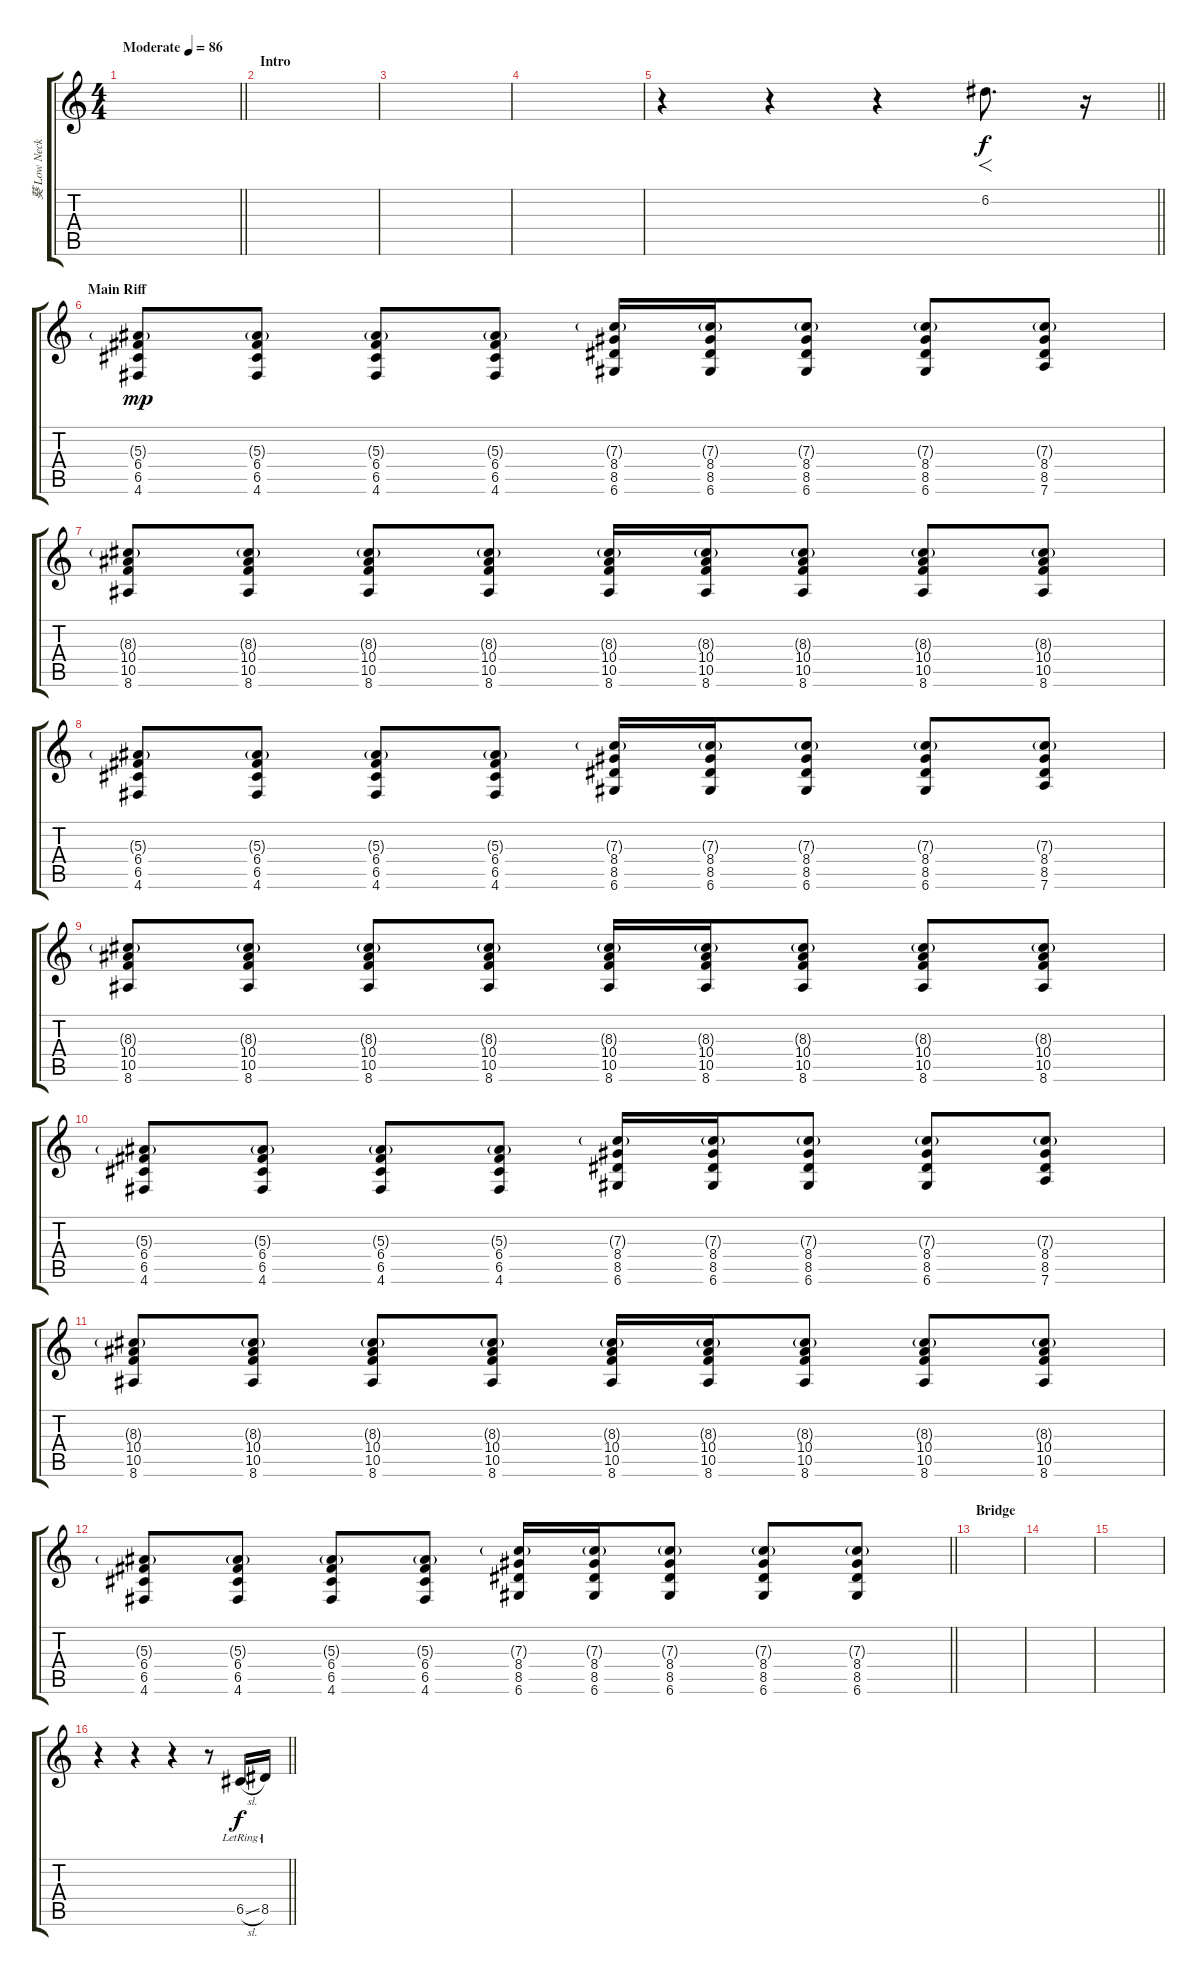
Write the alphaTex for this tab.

\track ("葵 Low Neck" "葵 Low Neck") {instrument overdrivenguitar}
\staff {score tabs}
\tuning (D4 A3 F3 C3 G2 D2) {hide}
\ts (4 4)
\tempo (86 "Moderate")
\clef g2
\barLineRight lightlight
\ks c
|
\section ("" "Intro")
|
|
|
\barLineRight lightlight
r.4 r.4 r.4 6.2.8{f d volume 16 balance 8} r.16{volume 11 balance 2} |
\section ("" "Main Riff")
(5.3{g} 6.4 6.5 4.6).8{dy mp} (5.3{g} 6.4 6.5 4.6).8 (5.3{g} 6.4 6.5 4.6).8 (5.3{g} 6.4 6.5 4.6).8 (7.3{g} 8.4 8.5 6.6).16 (7.3{g} 8.4 8.5 6.6).16 (7.3{g} 8.4 8.5 6.6).8 (7.3{g} 8.4 8.5 6.6).8 (7.3{g} 8.4 8.5 7.6).8 |
(8.3{g} 10.4 10.5 8.6).8 (8.3{g} 10.4 10.5 8.6).8 (8.3{g} 10.4 10.5 8.6).8 (8.3{g} 10.4 10.5 8.6).8 (8.3{g} 10.4 10.5 8.6).16 (8.3{g} 10.4 10.5 8.6).16 (8.3{g} 10.4 10.5 8.6).8 (8.3{g} 10.4 10.5 8.6).8 (8.3{g} 10.4 10.5 8.6).8 |
(5.3{g} 6.4 6.5 4.6).8 (5.3{g} 6.4 6.5 4.6).8 (5.3{g} 6.4 6.5 4.6).8 (5.3{g} 6.4 6.5 4.6).8 (7.3{g} 8.4 8.5 6.6).16 (7.3{g} 8.4 8.5 6.6).16 (7.3{g} 8.4 8.5 6.6).8 (7.3{g} 8.4 8.5 6.6).8 (7.3{g} 8.4 8.5 7.6).8 |
(8.3{g} 10.4 10.5 8.6).8 (8.3{g} 10.4 10.5 8.6).8 (8.3{g} 10.4 10.5 8.6).8 (8.3{g} 10.4 10.5 8.6).8 (8.3{g} 10.4 10.5 8.6).16 (8.3{g} 10.4 10.5 8.6).16 (8.3{g} 10.4 10.5 8.6).8 (8.3{g} 10.4 10.5 8.6).8 (8.3{g} 10.4 10.5 8.6).8 |
(5.3{g} 6.4 6.5 4.6).8 (5.3{g} 6.4 6.5 4.6).8 (5.3{g} 6.4 6.5 4.6).8 (5.3{g} 6.4 6.5 4.6).8 (7.3{g} 8.4 8.5 6.6).16 (7.3{g} 8.4 8.5 6.6).16 (7.3{g} 8.4 8.5 6.6).8 (7.3{g} 8.4 8.5 6.6).8 (7.3{g} 8.4 8.5 7.6).8 |
(8.3{g} 10.4 10.5 8.6).8 (8.3{g} 10.4 10.5 8.6).8 (8.3{g} 10.4 10.5 8.6).8 (8.3{g} 10.4 10.5 8.6).8 (8.3{g} 10.4 10.5 8.6).16 (8.3{g} 10.4 10.5 8.6).16 (8.3{g} 10.4 10.5 8.6).8 (8.3{g} 10.4 10.5 8.6).8 (8.3{g} 10.4 10.5 8.6).8 |
\barLineRight lightlight
(5.3{g} 6.4 6.5 4.6).8 (5.3{g} 6.4 6.5 4.6).8 (5.3{g} 6.4 6.5 4.6).8 (5.3{g} 6.4 6.5 4.6).8 (7.3{g} 8.4 8.5 6.6).16 (7.3{g} 8.4 8.5 6.6).16 (7.3{g} 8.4 8.5 6.6).8 (7.3{g} 8.4 8.5 6.6).8 (7.3{g} 8.4 8.5 6.6).8 |
\section ("" "Bridge")
|
|
|
\barLineRight lightlight
r.4{balance 10 instrument electricguitarjazz} r.4 r.4 r.8 6.5{sl lr}.16{dy f} 8.5{lr}.16
